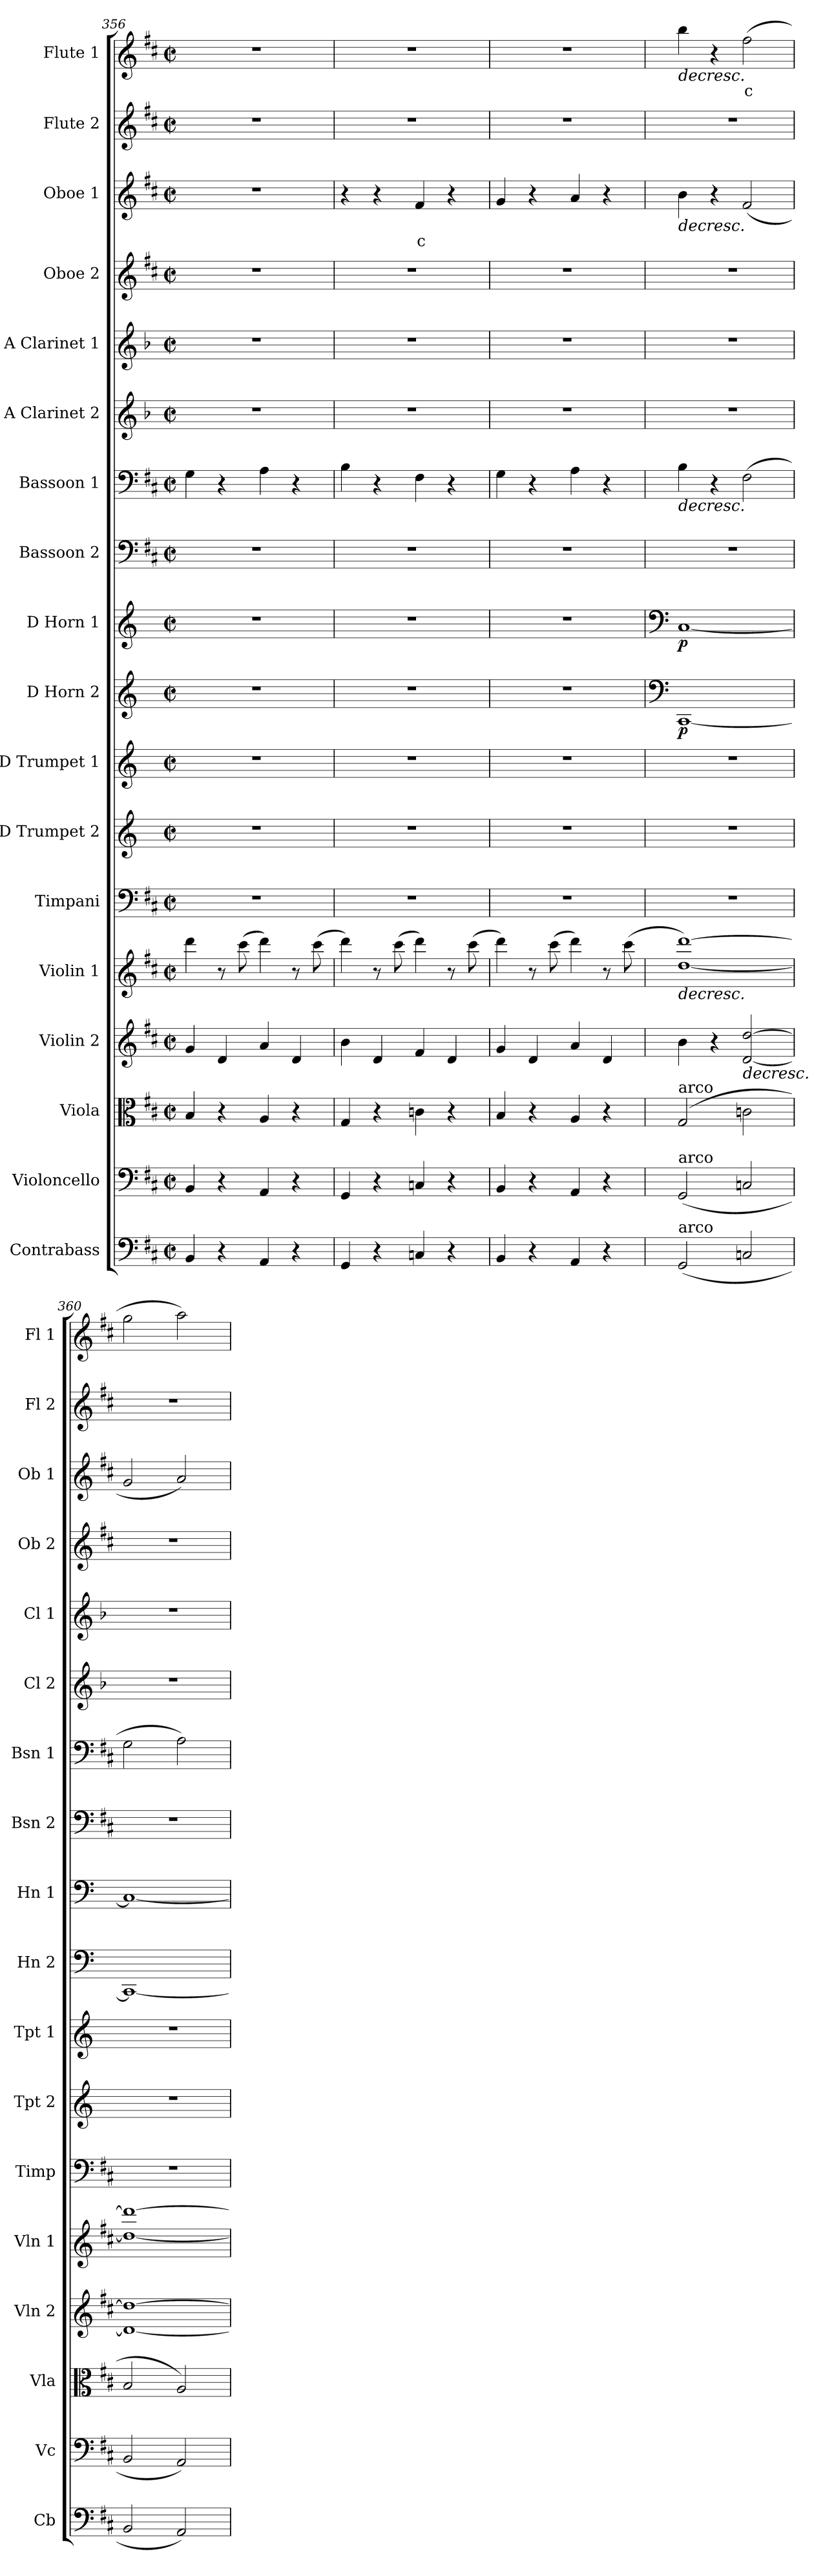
**kern	**kern	**kern	**kern	**kern	**kern	**kern	**kern	**kern	**dynam	**kern	**dynam	**kern	**kern	**kern	**kern	**kern	**kern	**text	**kern	**kern	**text
*part18	*part17	*part16	*part15	*part14	*part13	*part12	*part11	*part10	*part10	*part9	*part9	*part8	*part7	*part6	*part5	*part4	*part3	*part3	*part2	*part1	*part1
*staff18	*staff17	*staff16	*staff15	*staff14	*staff13	*staff12	*staff11	*staff10	*staff10	*staff9	*staff9	*staff8	*staff7	*staff6	*staff5	*staff4	*staff3	*staff3	*staff2	*staff1	*staff1
*I"Contrabass	*I"Violoncello	*I"Viola	*I"Violin 2	*I"Violin 1	*I"Timpani	*I"D Trumpet 2	*I"D Trumpet 1	*I"D Horn 2	*	*I"D Horn 1	*	*I"Bassoon 2	*I"Bassoon 1	*I"A Clarinet 2	*I"A Clarinet 1	*I"Oboe 2	*I"Oboe 1	*	*I"Flute 2	*I"Flute 1	*
*I'Cb	*I'Vc	*I'Vla	*I'Vln 2	*I'Vln 1	*I'Timp	*I'Tpt 2	*I'Tpt 1	*I'Hn 2	*	*I'Hn 1	*	*I'Bsn 2	*I'Bsn 1	*I'Cl 2	*I'Cl 1	*I'Ob 2	*I'Ob 1	*	*I'Fl 2	*I'Fl 1	*
*clefF4	*clefF4	*clefC3	*clefG2	*clefG2	*clefF4	*clefG2	*clefG2	*clefG2	*	*clefG2	*	*clefF4	*clefF4	*clefG2	*clefG2	*clefG2	*clefG2	*	*clefG2	*clefG2	*
*ITrd7c12	*	*	*	*	*	*ITrd-1c-2	*ITrd-1c-2	*ITrd6c10	*	*ITrd6c10	*	*	*	*ITrd2c3	*ITrd2c3	*	*	*	*	*	*
*k[f#c#]	*k[f#c#]	*k[f#c#]	*k[f#c#]	*k[f#c#]	*k[f#c#]	*k[f#c#]	*k[f#c#]	*k[f#c#]	*	*k[f#c#]	*	*k[f#c#]	*k[f#c#]	*k[f#c#]	*k[f#c#]	*k[f#c#]	*k[f#c#]	*	*k[f#c#]	*k[f#c#]	*
*M2/2	*M2/2	*M2/2	*M2/2	*M2/2	*M2/2	*M2/2	*M2/2	*M2/2	*	*M2/2	*	*M2/2	*M2/2	*M2/2	*M2/2	*M2/2	*M2/2	*	*M2/2	*M2/2	*
*met(c|)	*met(c|)	*met(c|)	*met(c|)	*met(c|)	*met(c|)	*met(c|)	*met(c|)	*met(c|)	*	*met(c|)	*	*met(c|)	*met(c|)	*met(c|)	*met(c|)	*met(c|)	*met(c|)	*	*met(c|)	*met(c|)	*
=356	=356	=356	=356	=356	=356	=356	=356	=356	=356	=356	=356	=356	=356	=356	=356	=356	=356	=356	=356	=356	=356
4BBB/	4BB/	4B/	4g/	4ddd\	1r	1r	1r	1r	.	1r	.	1r	4G\	1r	1r	1r	1r	.	1r	1r	.
4r	4r	4r	4d/	8r	.	.	.	.	.	.	.	.	4r	.	.	.	.	.	.	.	.
.	.	.	.	(8ccc#\	.	.	.	.	.	.	.	.	.	.	.	.	.	.	.	.	.
4AAA/	4AA/	4A/	4a/	4ddd\)	.	.	.	.	.	.	.	.	4A\	.	.	.	.	.	.	.	.
4r	4r	4r	4d/	8r	.	.	.	.	.	.	.	.	4r	.	.	.	.	.	.	.	.
.	.	.	.	(8ccc#\	.	.	.	.	.	.	.	.	.	.	.	.	.	.	.	.	.
=357	=357	=357	=357	=357	=357	=357	=357	=357	=357	=357	=357	=357	=357	=357	=357	=357	=357	=357	=357	=357	=357
4GGG/	4GG/	4G/	4b\	4ddd\)	1r	1r	1r	1r	.	1r	.	1r	4B\	1r	1r	1r	4r	.	1r	1r	.
4r	4r	4r	4d/	8r	.	.	.	.	.	.	.	.	4r	.	.	.	4r	.	.	.	.
.	.	.	.	(8ccc#\	.	.	.	.	.	.	.	.	.	.	.	.	.	.	.	.	.
!	!	!	!	!	!	!	!	!	!	!	!	!	!	!	!	!	!	!LO:LY:b:color=#FF0000	!	!	!
4CCn/	4Cn/	4cn\	4f#/	4ddd\)	.	.	.	.	.	.	.	.	4F#\	.	.	.	4f#/	c	.	.	.
4r	4r	4r	4d/	8r	.	.	.	.	.	.	.	.	4r	.	.	.	4r	.	.	.	.
.	.	.	.	(8ccc#\	.	.	.	.	.	.	.	.	.	.	.	.	.	.	.	.	.
=358	=358	=358	=358	=358	=358	=358	=358	=358	=358	=358	=358	=358	=358	=358	=358	=358	=358	=358	=358	=358	=358
4BBB/	4BB/	4B/	4g/	4ddd\)	1r	1r	1r	1r	.	1r	.	1r	4G\	1r	1r	1r	4g/	.	1r	1r	.
4r	4r	4r	4d/	8r	.	.	.	.	.	.	.	.	4r	.	.	.	4r	.	.	.	.
.	.	.	.	(8ccc#\	.	.	.	.	.	.	.	.	.	.	.	.	.	.	.	.	.
4AAA/	4AA/	4A/	4a/	4ddd\)	.	.	.	.	.	.	.	.	4A\	.	.	.	4a/	.	.	.	.
4r	4r	4r	4d/	8r	.	.	.	.	.	.	.	.	4r	.	.	.	4r	.	.	.	.
.	.	.	.	(8ccc#\	.	.	.	.	.	.	.	.	.	.	.	.	.	.	.	.	.
=359	=359	=359	=359	=359	=359	=359	=359	=359	=359	=359	=359	=359	=359	=359	=359	=359	=359	=359	=359	=359	=359
*	*	*	*	*	*	*	*	*clefF4	*	*clefF4	*	*	*	*	*	*	*	*	*	*	*
!	!	!	!	!	!	!	!	!	!	!	!	!	!	!	!	!	!	!	!	!LO:TX:b:i:t=decresc.	!
!	!	!	!	!	!	!	!	!	!	!	!	!	!	!	!	!	!LO:TX:b:i:t=decresc.	!	!	!	!
!	!	!	!	!	!	!	!	!	!	!	!	!	!LO:TX:b:i:t=decresc.	!	!	!	!	!	!	!	!
!	!	!	!	!LO:TX:b:i:t=decresc.	!	!	!	!	!	!	!	!	!	!	!	!	!	!	!	!	!
!	!	!LO:TX:a:t=arco	!	!	!	!	!	!	!	!	!	!	!	!	!	!	!	!	!	!	!
!	!LO:TX:a:t=arco	!	!	!	!	!	!	!	!	!	!	!	!	!	!	!	!	!	!	!	!
!LO:TX:a:t=arco	!	!	!	!	!	!	!	!	!	!	!	!	!	!	!	!	!	!	!	!	!
!	!	!	!	!	!	!	!	!	!LO:DY:b	!	!LO:DY:b	!	!	!	!	!	!	!	!	!	!
(2GGG/	(2GG/	(2G/	4b\	[1dd [1ddd)	1r	1r	1r	[1DDD	p	[1DD	p	1r	4B\	1r	1r	1r	4b\	.	1r	4bb\	.
.	.	.	4r	.	.	.	.	.	.	.	.	.	4r	.	.	.	4r	.	.	4r	.
!	!	!	!LO:TX:b:i:t=decresc.	!	!	!	!	!	!	!	!	!	!	!	!	!	!	!	!	!	!
!	!	!	!	!	!	!	!	!	!	!	!	!	!	!	!	!	!	!	!	!	!LO:LY:b:color=#FF0000
2CCn/	2Cn/	2cn\	[2d/ [2dd/	.	.	.	.	.	.	.	.	.	(2F#\	.	.	.	(2f#/	.	.	(2ff#\	c
=360	=360	=360	=360	=360	=360	=360	=360	=360	=360	=360	=360	=360	=360	=360	=360	=360	=360	=360	=360	=360	=360
2BBB/	2BB/	2B/	1d_ 1dd_	1dd_ 1ddd_	1r	1r	1r	1DDD_	.	1DD_	.	1r	2G\	1r	1r	1r	2g/	.	1r	2gg\	.
2AAA/)	2AA/)	2A/)	.	.	.	.	.	.	.	.	.	.	2A\)	.	.	.	2a/)	.	.	2aa\)	.
=	=	=	=	=	=	=	=	=	=	=	=	=	=	=	=	=	=	=	=	=	=
*-	*-	*-	*-	*-	*-	*-	*-	*-	*-	*-	*-	*-	*-	*-	*-	*-	*-	*-	*-	*-	*-
